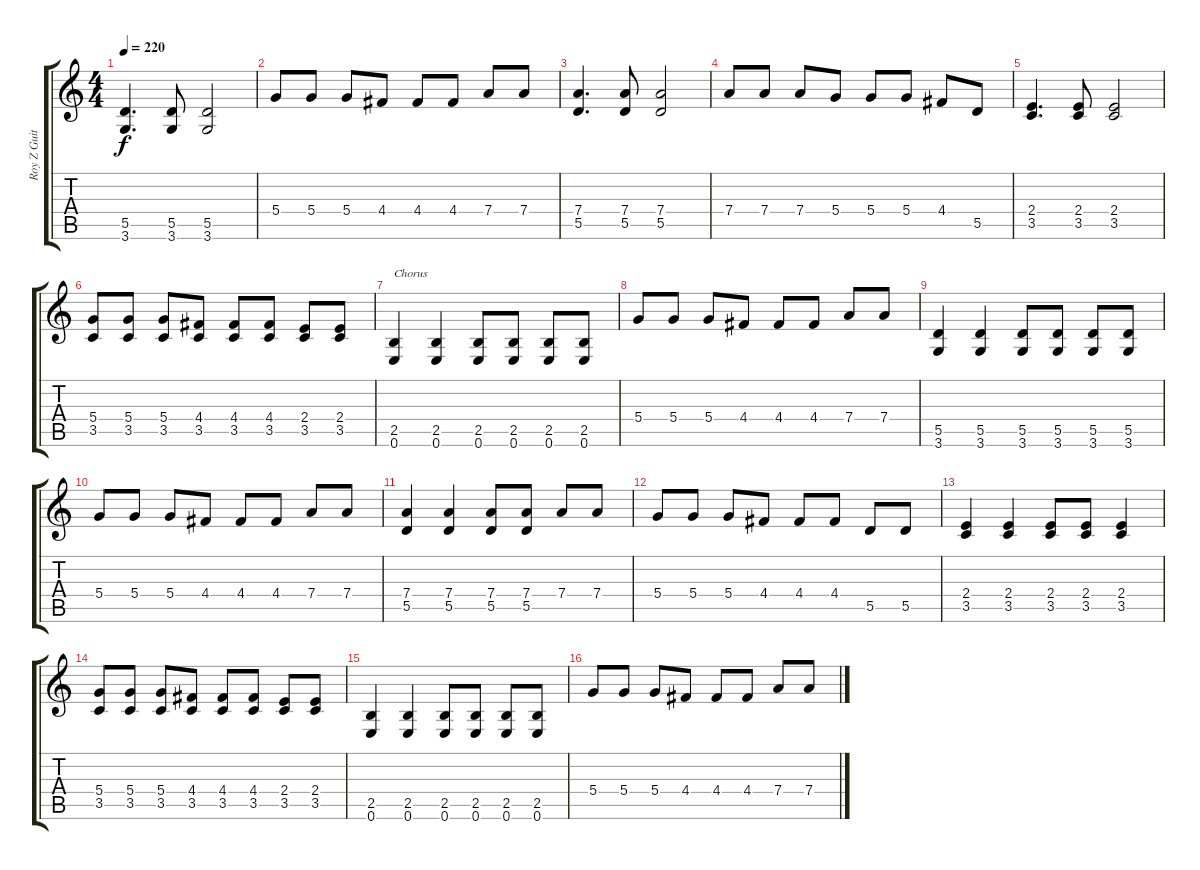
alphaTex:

\track ("Roy Z Guitar 02" "Roy Z Guit") {instrument distortionguitar}
\staff {score tabs}
\tuning (E4 B3 G3 D3 A2 E2) {hide}
\ts (4 4)
\tempo 220
\clef g2
\ks c
(5.5 3.6).4{d dy f} (5.5 3.6).8 (5.5 3.6).2 |
5.4.8 5.4.8 5.4.8 4.4.8 4.4.8 4.4.8 7.4.8 7.4.8 |
(7.4 5.5).4{d} (7.4 5.5).8 (7.4 5.5).2 |
7.4.8 7.4.8 7.4.8 5.4.8 5.4.8 5.4.8 4.4.8 5.5.8 |
(2.4 3.5).4{d} (2.4 3.5).8 (2.4 3.5).2 |
(5.4 3.5).8 (5.4 3.5).8 (5.4 3.5).8 (4.4 3.5).8 (4.4 3.5).8 (4.4 3.5).8 (2.4 3.5).8 (2.4 3.5).8 |
(2.5 0.6).4{txt "Chorus"} (2.5 0.6).4 (2.5 0.6).8 (2.5 0.6).8 (2.5 0.6).8 (2.5 0.6).8 |
5.4.8 5.4.8 5.4.8 4.4.8 4.4.8 4.4.8 7.4.8 7.4.8 |
(5.5 3.6).4 (5.5 3.6).4 (5.5 3.6).8 (5.5 3.6).8 (5.5 3.6).8 (5.5 3.6).8 |
5.4.8 5.4.8 5.4.8 4.4.8 4.4.8 4.4.8 7.4.8 7.4.8 |
(7.4 5.5).4 (7.4 5.5).4 (7.4 5.5).8 (7.4 5.5).8 7.4.8 7.4.8 |
5.4.8 5.4.8 5.4.8 4.4.8 4.4.8 4.4.8 5.5.8 5.5.8 |
(2.4 3.5).4 (2.4 3.5).4 (2.4 3.5).8 (2.4 3.5).8 (2.4 3.5).4 |
(5.4 3.5).8 (5.4 3.5).8 (5.4 3.5).8 (4.4 3.5).8 (4.4 3.5).8 (4.4 3.5).8 (2.4 3.5).8 (2.4 3.5).8 |
(2.5 0.6).4 (2.5 0.6).4 (2.5 0.6).8 (2.5 0.6).8 (2.5 0.6).8 (2.5 0.6).8 |
5.4.8 5.4.8 5.4.8 4.4.8 4.4.8 4.4.8 7.4.8 7.4.8
